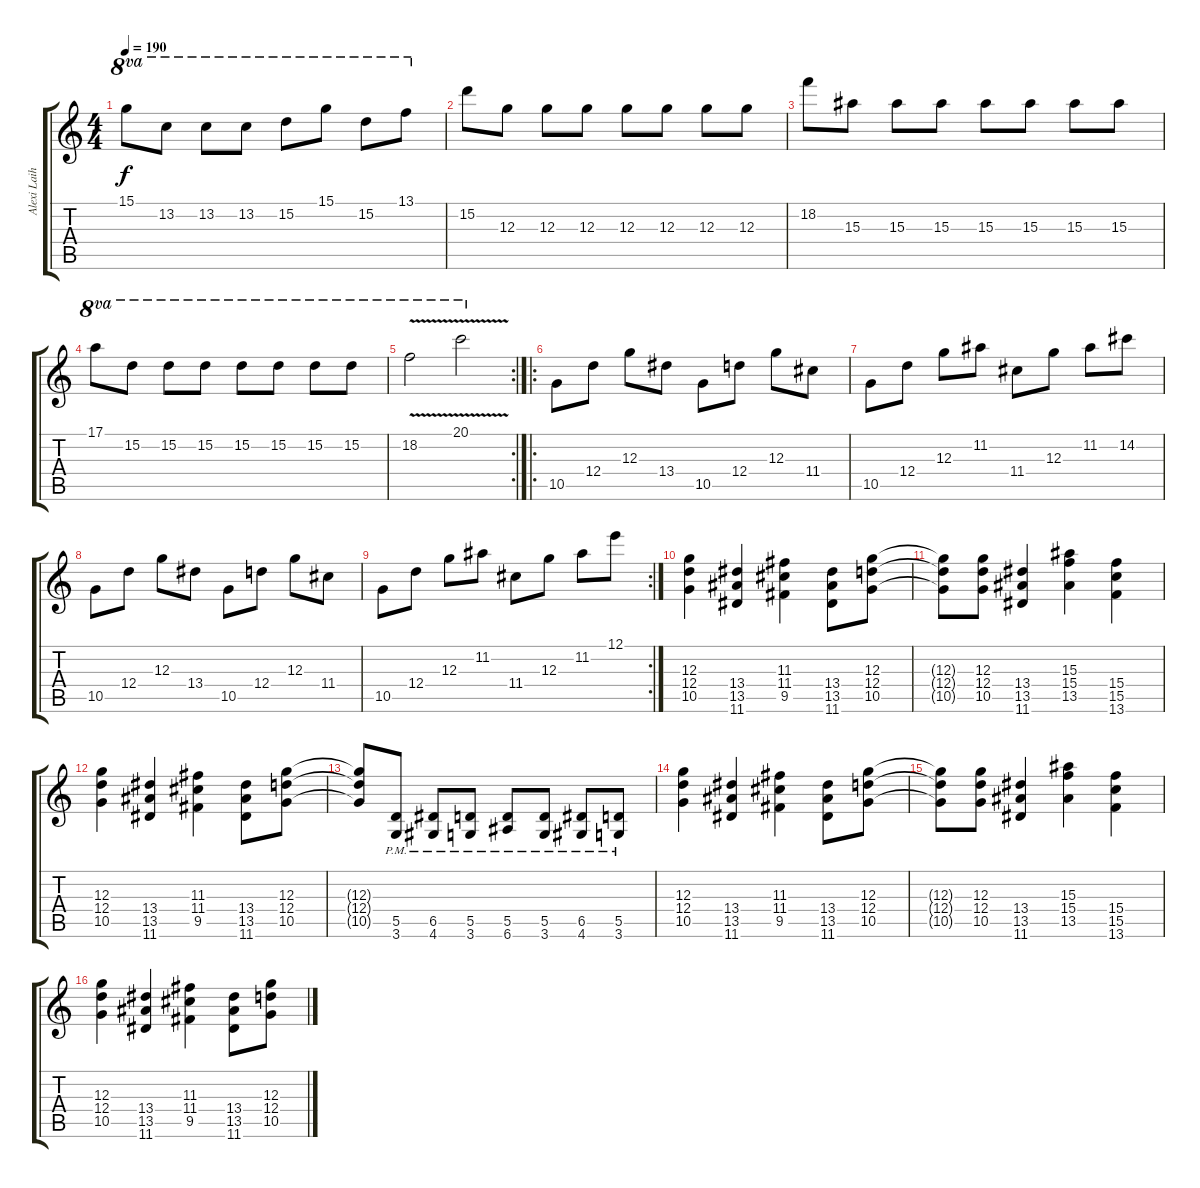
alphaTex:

\track ("Alexi Laiho" "Alexi Laih") {instrument distortionguitar}
\staff {score tabs}
\tuning (E4 B3 G3 D3 A2 E2) {hide}
\ts (4 4)
\tempo 190
\clef g2
\ks c
15.1.8{ot 8va dy f} 13.2.8{ot 8va} 13.2.8{ot 8va} 13.2.8{ot 8va} 15.2.8{ot 8va} 15.1.8{ot 8va} 15.2.8{ot 8va} 13.1.8{ot 8va} |
15.2.8 12.3.8 12.3.8 12.3.8 12.3.8 12.3.8 12.3.8 12.3.8 |
18.2.8 15.3.8 15.3.8 15.3.8 15.3.8 15.3.8 15.3.8 15.3.8 |
17.1.8{ot 8va} 15.2.8{ot 8va} 15.2.8{ot 8va} 15.2.8{ot 8va} 15.2.8{ot 8va} 15.2.8{ot 8va} 15.2.8{ot 8va} 15.2.8{ot 8va} |
\rc 2
18.2{v}.2{ot 8va} 20.1{v}.2{ot 8va} |
\ro
10.5.8 12.4.8 12.3.8 13.4.8 10.5.8 12.4.8 12.3.8 11.4.8 |
10.5.8 12.4.8 12.3.8 11.2.8 11.4.8 12.3.8 11.2.8 14.2.8 |
10.5.8 12.4.8 12.3.8 13.4.8 10.5.8 12.4.8 12.3.8 11.4.8 |
\rc 2
10.5.8 12.4.8 12.3.8 11.2.8 11.4.8 12.3.8 11.2.8 12.1.8 |
(12.3 12.4 10.5).4 (13.4 13.5 11.6).4 (11.3 11.4 9.5).4 (13.4 13.5 11.6).8 (12.3 12.4 10.5).8 |
(12.3{t} 12.4{t} 10.5{t}).8 (12.3 12.4 10.5).8 (13.4 13.5 11.6).4 (15.3 15.4 13.5).4 (15.4 15.5 13.6).4 |
(12.3 12.4 10.5).4 (13.4 13.5 11.6).4 (11.3 11.4 9.5).4 (13.4 13.5 11.6).8 (12.3 12.4 10.5).8 |
(12.3{t} 12.4{t} 10.5{t}).8 (5.5{pm} 3.6{pm}).8 (6.5{pm} 4.6{pm}).8 (5.5{pm} 3.6{pm}).8 (5.5{pm} 6.6{pm}).8 (5.5{pm} 3.6{pm}).8 (6.5{pm} 4.6{pm}).8 (5.5{pm} 3.6{pm}).8 |
(12.3 12.4 10.5).4 (13.4 13.5 11.6).4 (11.3 11.4 9.5).4 (13.4 13.5 11.6).8 (12.3 12.4 10.5).8 |
(12.3{t} 12.4{t} 10.5{t}).8 (12.3 12.4 10.5).8 (13.4 13.5 11.6).4 (15.3 15.4 13.5).4 (15.4 15.5 13.6).4 |
(12.3 12.4 10.5).4 (13.4 13.5 11.6).4 (11.3 11.4 9.5).4 (13.4 13.5 11.6).8 (12.3 12.4 10.5).8
